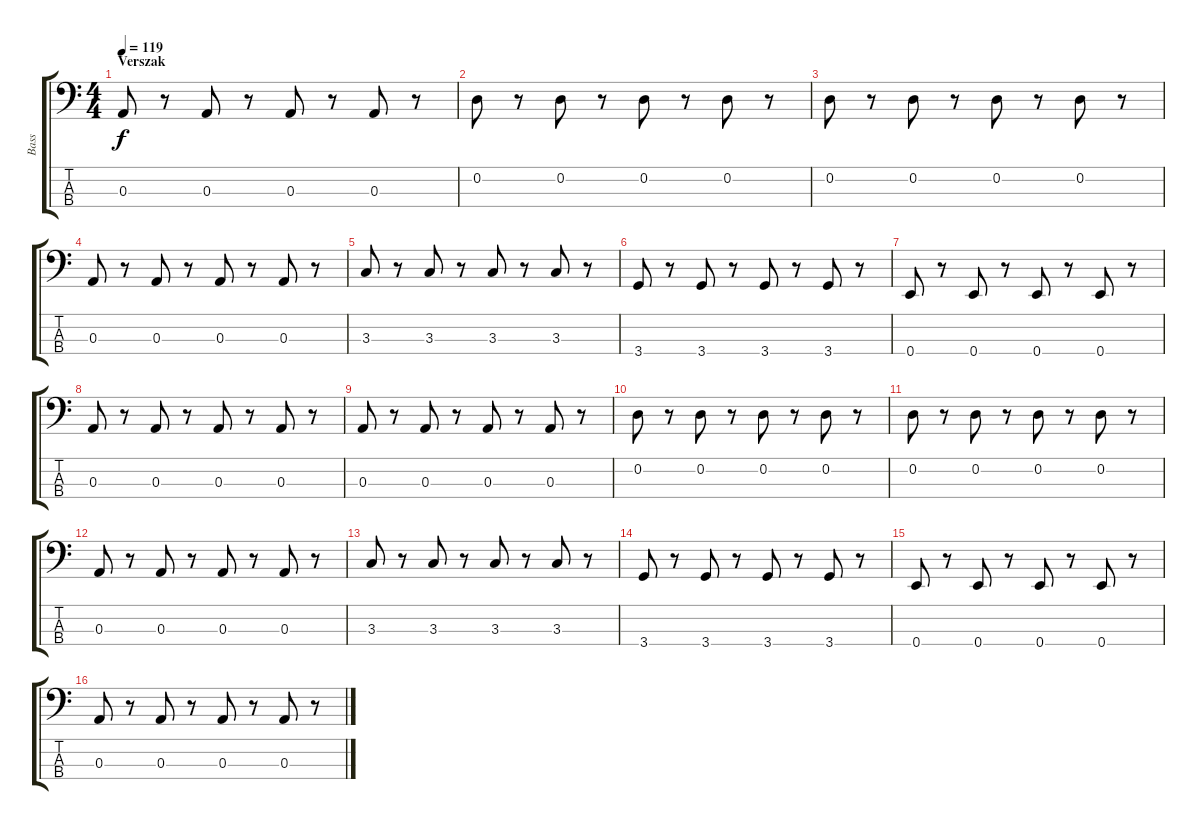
\track ("Bass" "Bass") {instrument electricbassfinger}
\staff {score tabs}
\tuning (G2 D2 A1 E1) {hide}
\ts (4 4)
\section ("" "Verszak")
\tempo 119
\clef f4
\ks c
0.3.8{dy f} r.8 0.3.8 r.8 0.3.8 r.8 0.3.8 r.8 |
0.2.8 r.8 0.2.8 r.8 0.2.8 r.8 0.2.8 r.8 |
0.2.8 r.8 0.2.8 r.8 0.2.8 r.8 0.2.8 r.8 |
0.3.8 r.8 0.3.8 r.8 0.3.8 r.8 0.3.8 r.8 |
3.3.8 r.8 3.3.8 r.8 3.3.8 r.8 3.3.8 r.8 |
3.4.8 r.8 3.4.8 r.8 3.4.8 r.8 3.4.8 r.8 |
0.4.8 r.8 0.4.8 r.8 0.4.8 r.8 0.4.8 r.8 |
0.3.8 r.8 0.3.8 r.8 0.3.8 r.8 0.3.8 r.8 |
0.3.8 r.8 0.3.8 r.8 0.3.8 r.8 0.3.8 r.8 |
0.2.8 r.8 0.2.8 r.8 0.2.8 r.8 0.2.8 r.8 |
0.2.8 r.8 0.2.8 r.8 0.2.8 r.8 0.2.8 r.8 |
0.3.8 r.8 0.3.8 r.8 0.3.8 r.8 0.3.8 r.8 |
3.3.8 r.8 3.3.8 r.8 3.3.8 r.8 3.3.8 r.8 |
3.4.8 r.8 3.4.8 r.8 3.4.8 r.8 3.4.8 r.8 |
0.4.8 r.8 0.4.8 r.8 0.4.8 r.8 0.4.8 r.8 |
0.3.8 r.8 0.3.8 r.8 0.3.8 r.8 0.3.8 r.8
